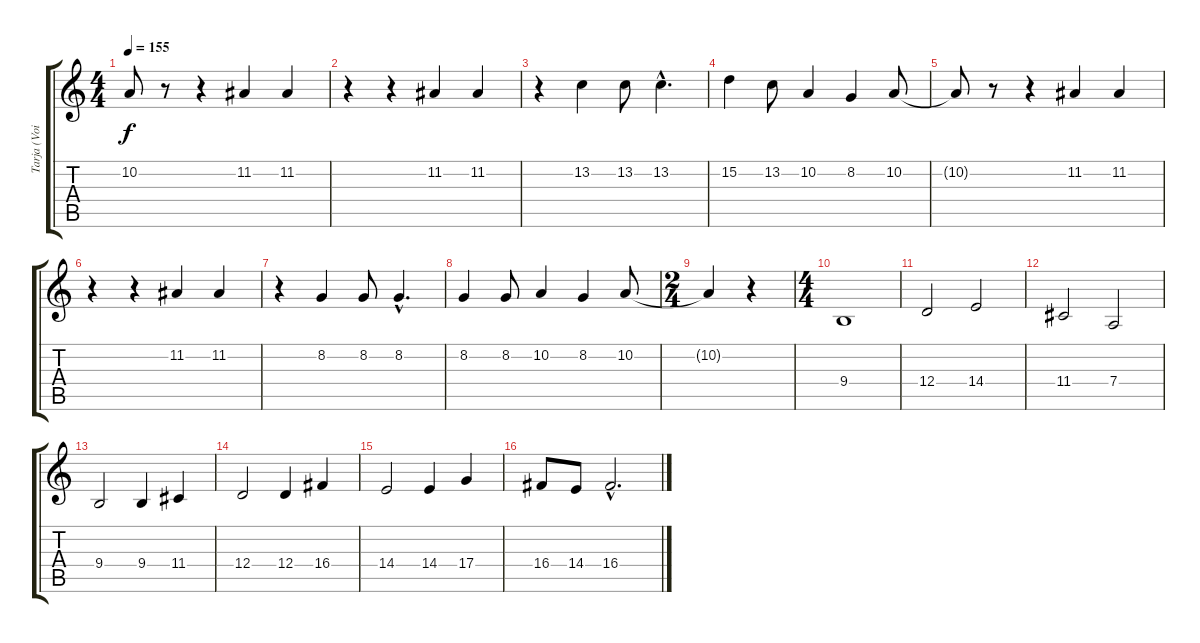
\track ("Tarja (Voice)" "Tarja (Voi") {instrument acousticgrandpiano}
\staff {score tabs}
\tuning (E4 B3 G3 D3 A2 E2) {hide}
\ts (4 4)
\tempo 155
\clef g2
\ks c
10.2{t}.8{dy f} r.8 r.4 11.2.4 11.2.4 |
r.4 r.4 11.2.4 11.2.4 |
r.4 13.2.4 13.2.8 13.2{hac}.4{d} |
15.2.4 13.2.8 10.2.4 8.2.4 10.2.8 |
10.2{t}.8 r.8 r.4 11.2.4 11.2.4 |
r.4 r.4 11.2.4 11.2.4 |
r.4 8.2.4 8.2.8 8.2{hac}.4{d} |
8.2.4 8.2.8 10.2.4 8.2.4 10.2.8 |
\ts (2 4)
10.2{t}.4 r.4 |
\ts (4 4)
9.4.1 |
12.4.2 14.4.2 |
11.4.2 7.4.2 |
9.4.2 9.4.4 11.4.4 |
12.4.2 12.4.4 16.4.4 |
14.4.2 14.4.4 17.4.4 |
16.4.8 14.4.8 16.4{hac}.2{d}
